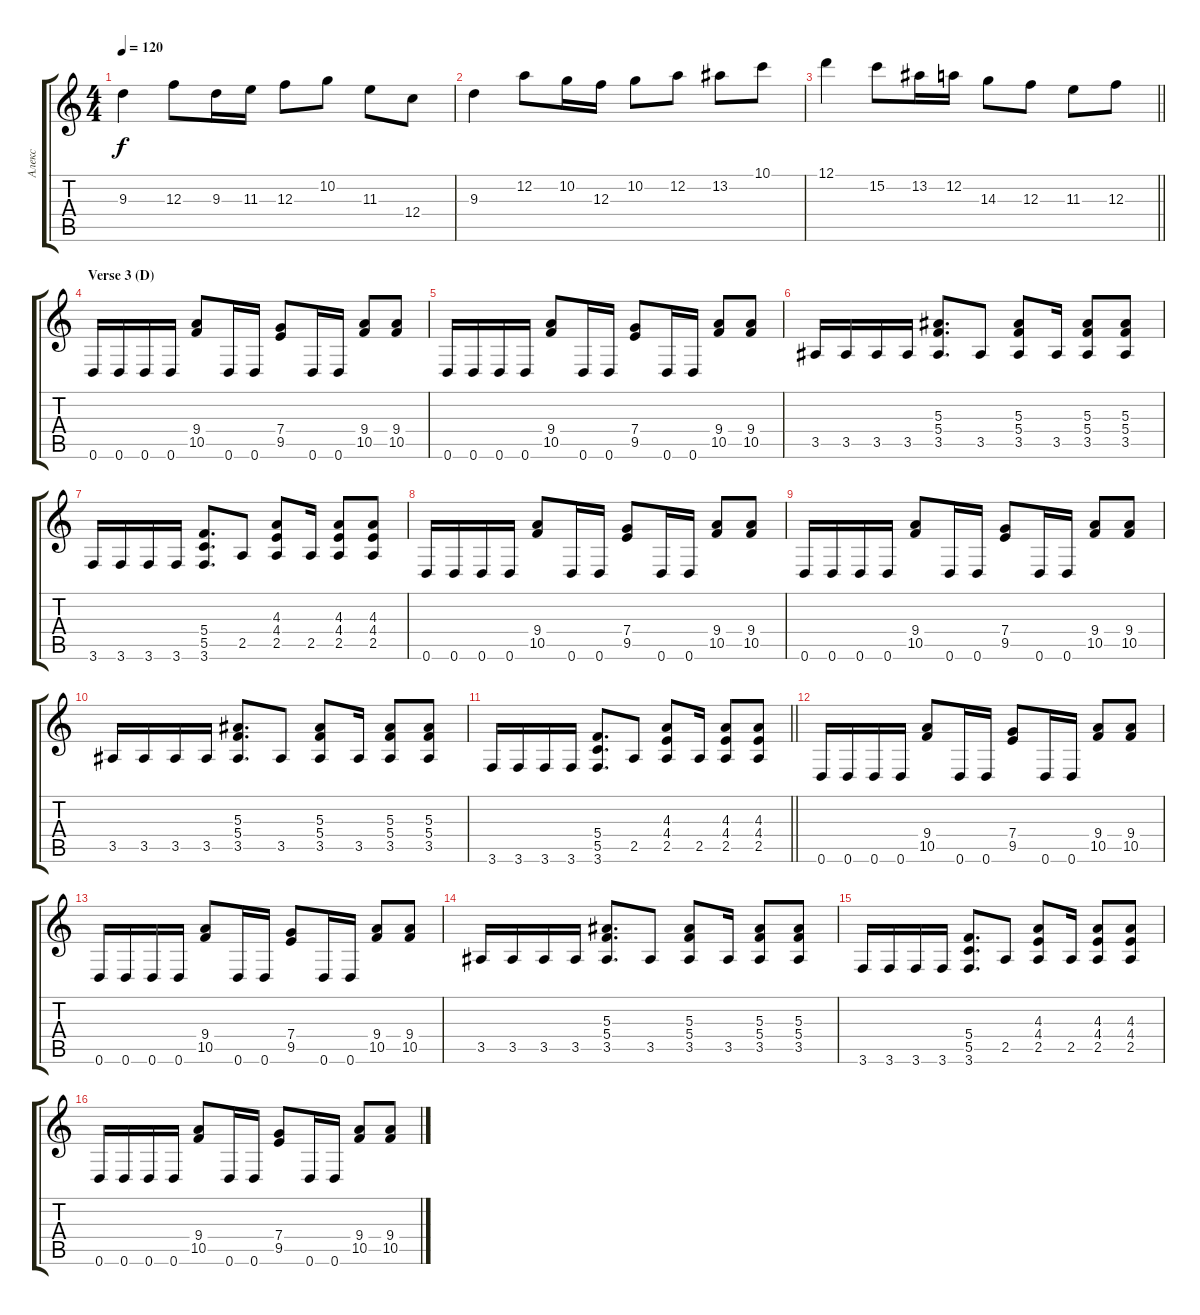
\track ("Алекс" "Алекс") {instrument distortionguitar}
\staff {score tabs}
\tuning (D4 A3 F3 C3 G2 D2) {hide}
\ts (4 4)
\tempo 120
\clef g2
\ks c
9.3.4{dy f} 12.3.8 9.3.16 11.3.16 12.3.8 10.2.8 11.3.8 12.4.8 |
9.3.4 12.2.8 10.2.16 12.3.16 10.2.8 12.2.8 13.2.8 10.1.8 |
\barLineRight lightlight
12.1.4 15.2.8 13.2.16 12.2.16 14.3.8 12.3.8 11.3.8 12.3.8 |
\section ("" "Verse 3 (D)")
0.6.16 0.6.16 0.6.16 0.6.16 (9.4 10.5).8 0.6.16 0.6.16 (7.4 9.5).8 0.6.16 0.6.16 (9.4 10.5).8 (9.4 10.5).8 |
0.6.16 0.6.16 0.6.16 0.6.16 (9.4 10.5).8 0.6.16 0.6.16 (7.4 9.5).8 0.6.16 0.6.16 (9.4 10.5).8 (9.4 10.5).8 |
3.5.16 3.5.16 3.5.16 3.5.16 (5.3 5.4 3.5).8{d} 3.5.8 (5.3 5.4 3.5).8 3.5.16 (5.3 5.4 3.5).8 (5.3 5.4 3.5).8 |
3.6.16 3.6.16 3.6.16 3.6.16 (5.4 5.5 3.6).8{d} 2.5.8 (4.3 4.4 2.5).8 2.5.16 (4.3 4.4 2.5).8 (4.3 4.4 2.5).8 |
0.6.16 0.6.16 0.6.16 0.6.16 (9.4 10.5).8 0.6.16 0.6.16 (7.4 9.5).8 0.6.16 0.6.16 (9.4 10.5).8 (9.4 10.5).8 |
0.6.16 0.6.16 0.6.16 0.6.16 (9.4 10.5).8 0.6.16 0.6.16 (7.4 9.5).8 0.6.16 0.6.16 (9.4 10.5).8 (9.4 10.5).8 |
3.5.16 3.5.16 3.5.16 3.5.16 (5.3 5.4 3.5).8{d} 3.5.8 (5.3 5.4 3.5).8 3.5.16 (5.3 5.4 3.5).8 (5.3 5.4 3.5).8 |
\barLineRight lightlight
3.6.16 3.6.16 3.6.16 3.6.16 (5.4 5.5 3.6).8{d} 2.5.8 (4.3 4.4 2.5).8 2.5.16 (4.3 4.4 2.5).8 (4.3 4.4 2.5).8 |
\section ("" "")
0.6.16 0.6.16 0.6.16 0.6.16 (9.4 10.5).8 0.6.16 0.6.16 (7.4 9.5).8 0.6.16 0.6.16 (9.4 10.5).8 (9.4 10.5).8 |
0.6.16 0.6.16 0.6.16 0.6.16 (9.4 10.5).8 0.6.16 0.6.16 (7.4 9.5).8 0.6.16 0.6.16 (9.4 10.5).8 (9.4 10.5).8 |
3.5.16 3.5.16 3.5.16 3.5.16 (5.3 5.4 3.5).8{d} 3.5.8 (5.3 5.4 3.5).8 3.5.16 (5.3 5.4 3.5).8 (5.3 5.4 3.5).8 |
3.6.16 3.6.16 3.6.16 3.6.16 (5.4 5.5 3.6).8{d} 2.5.8 (4.3 4.4 2.5).8 2.5.16 (4.3 4.4 2.5).8 (4.3 4.4 2.5).8 |
0.6.16 0.6.16 0.6.16 0.6.16 (9.4 10.5).8 0.6.16 0.6.16 (7.4 9.5).8 0.6.16 0.6.16 (9.4 10.5).8 (9.4 10.5).8
